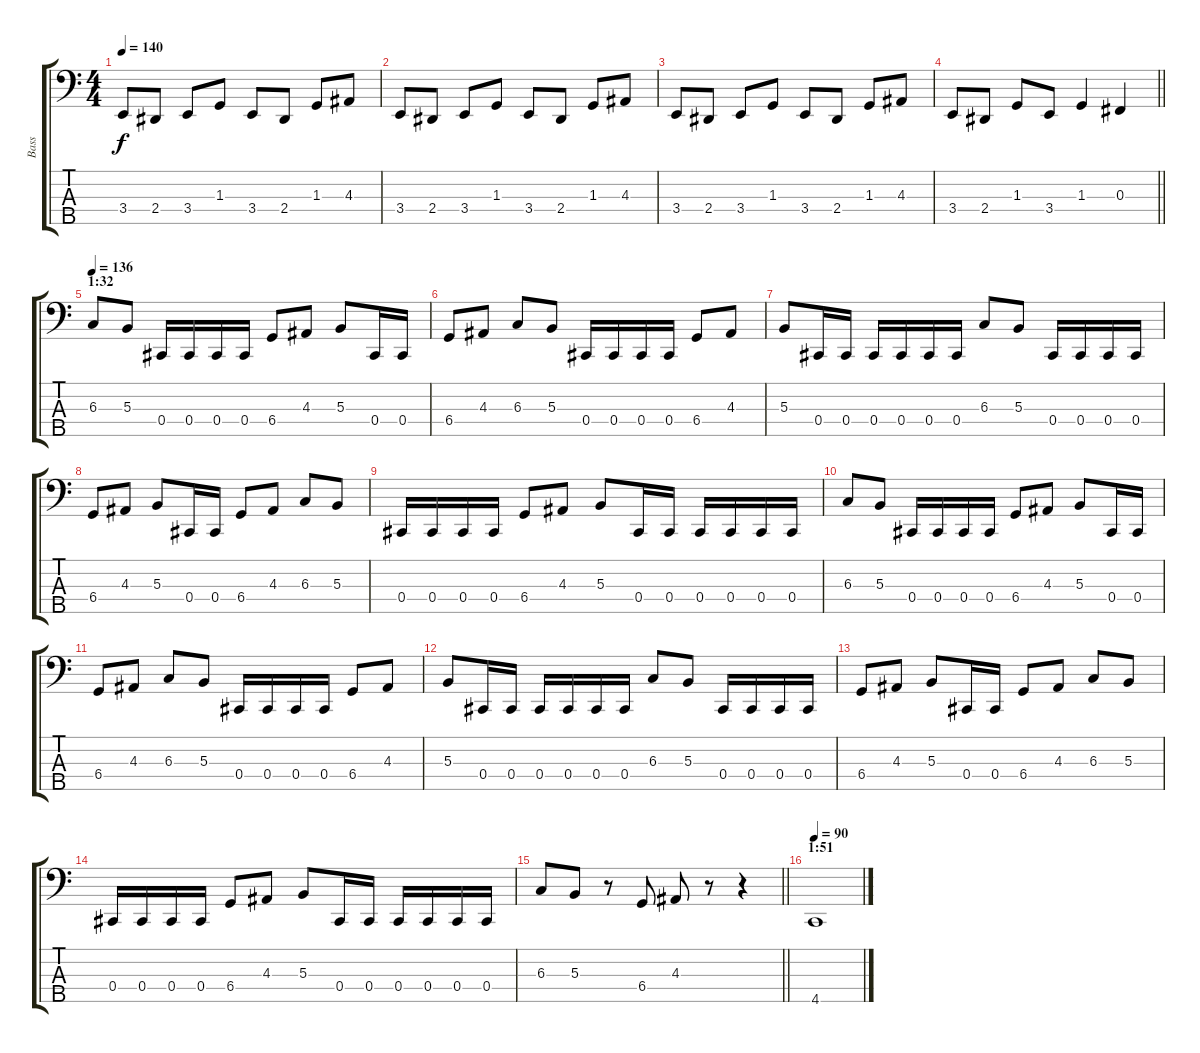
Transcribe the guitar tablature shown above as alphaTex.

\track ("Bass" "Bass") {instrument electricbassfinger}
\staff {score tabs}
\tuning (E2 B1 Gb1 Db1 Ab0) {hide}
\ts (4 4)
\tempo 140
\clef f4
\ks c
3.4.8{dy f} 2.4.8 3.4.8 1.3.8 3.4.8 2.4.8 1.3.8 4.3.8 |
3.4.8 2.4.8 3.4.8 1.3.8 3.4.8 2.4.8 1.3.8 4.3.8 |
3.4.8 2.4.8 3.4.8 1.3.8 3.4.8 2.4.8 1.3.8 4.3.8 |
\barLineRight lightlight
3.4.8 2.4.8 1.3.8 3.4.8 1.3.4 0.3.4 |
\section ("" "1:32")
\tempo 136
6.3.8 5.3.8 0.4.16 0.4.16 0.4.16 0.4.16 6.4.8 4.3.8 5.3.8 0.4.16 0.4.16 |
6.4.8 4.3.8 6.3.8 5.3.8 0.4.16 0.4.16 0.4.16 0.4.16 6.4.8 4.3.8 |
5.3.8 0.4.16 0.4.16 0.4.16 0.4.16 0.4.16 0.4.16 6.3.8 5.3.8 0.4.16 0.4.16 0.4.16 0.4.16 |
6.4.8 4.3.8 5.3.8 0.4.16 0.4.16 6.4.8 4.3.8 6.3.8 5.3.8 |
0.4.16 0.4.16 0.4.16 0.4.16 6.4.8 4.3.8 5.3.8 0.4.16 0.4.16 0.4.16 0.4.16 0.4.16 0.4.16 |
6.3.8 5.3.8 0.4.16 0.4.16 0.4.16 0.4.16 6.4.8 4.3.8 5.3.8 0.4.16 0.4.16 |
6.4.8 4.3.8 6.3.8 5.3.8 0.4.16 0.4.16 0.4.16 0.4.16 6.4.8 4.3.8 |
5.3.8 0.4.16 0.4.16 0.4.16 0.4.16 0.4.16 0.4.16 6.3.8 5.3.8 0.4.16 0.4.16 0.4.16 0.4.16 |
6.4.8 4.3.8 5.3.8 0.4.16 0.4.16 6.4.8 4.3.8 6.3.8 5.3.8 |
0.4.16 0.4.16 0.4.16 0.4.16 6.4.8 4.3.8 5.3.8 0.4.16 0.4.16 0.4.16 0.4.16 0.4.16 0.4.16 |
\barLineRight lightlight
6.3.8 5.3.8 r.8 6.4.8 4.3.8 r.8 r.4 |
\section ("" "1:51")
\tempo 90
4.5.1{volume 0}
